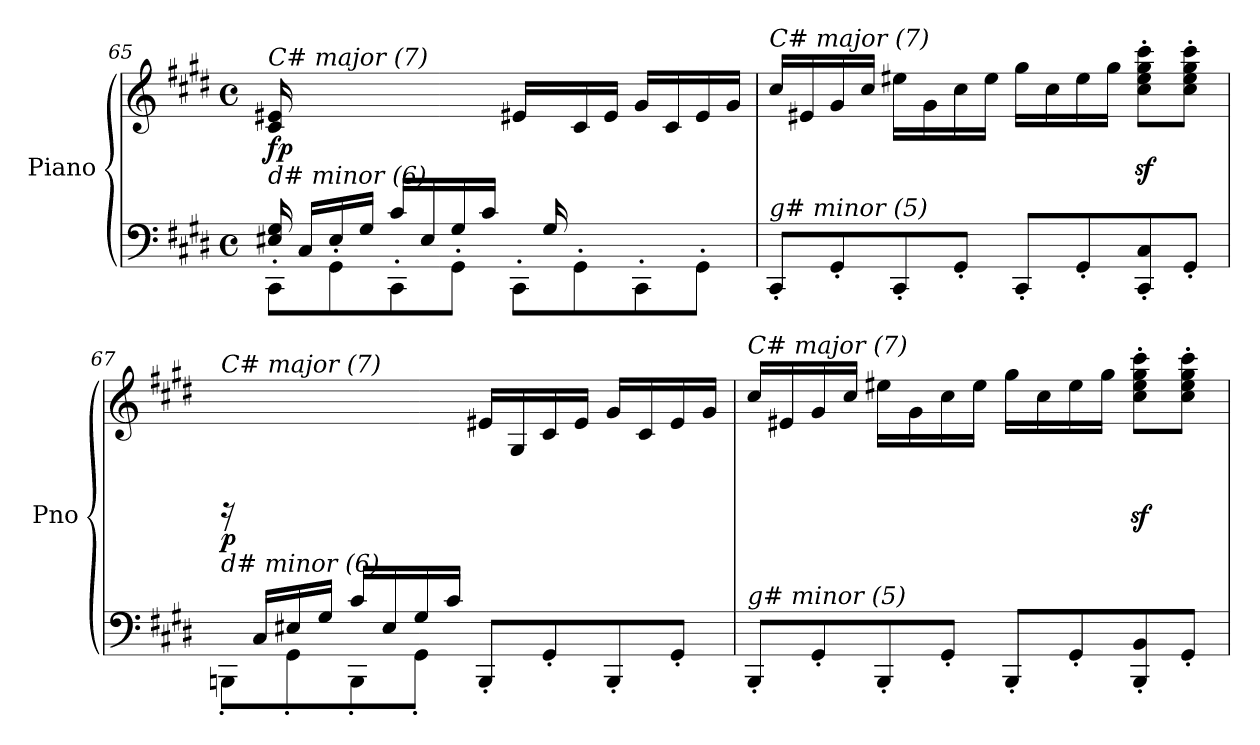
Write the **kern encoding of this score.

**kern	**kern	**dynam
*part1	*part1	*part1
*staff2	*staff1	*staff1/2
*I"Piano	*	*
*I'Pno	*	*
!!LO:LB:g=z
*clefF4	*clefG2	*
*k[f#c#g#d#]	*k[f#c#g#d#]	*
*M4/4	*M4/4	*
*met(c)	*met(c)	*
=65	=65	=65
*^	*^	*
*	*^	*	*	*
!	!	!	!LO:TX:i:t=C# major (7)	!	!
!LO:TX:i:t=d# minor (6)	!	!	!	!	!
!	!	!	!	!	!LO:DY:b
16ryy	16E#X/ 16G#/	8CC#'\L	16c#/ 16e#X/	16ryy	fp
16C#/LL	2...ryy	.	4..ryy	2...ryy	.
16E#/	.	8GG#'\	.	.	.
16G#/JJ	.	.	.	.	.
16c#/LL	.	8CC#'\	.	.	.
16E#/	.	.	.	.	.
16G#/	.	8GG#'\J	.	.	.
16c#/JJ	.	.	.	.	.
16ryy	.	8CC#'\L	16e#X/LL	.	.
16G#/	.	.	16ryy	.	.
4.ryy	.	8GG#'\	16c#/	.	.
.	.	.	16e#/JJ	.	.
.	.	8CC#'\	16g#/LL	.	.
.	.	.	16c#/	.	.
.	.	8GG#'\J	16e#/	.	.
.	.	.	16g#/JJ	.	.
*v	*v	*v	*	*	*
*	*v	*v	*
=66	=66	=66
!	!LO:TX:i:t=C# major (7)	!
!LO:TX:i:t=g# minor (5)	!	!
8CC#'/L	16cc#/LL	.
.	16e#X/	.
8GG#'/	16g#/	.
.	16cc#/JJ	.
8CC#'/	16ee#X\LL	.
.	16g#\	.
8GG#'/J	16cc#\	.
.	16ee#\JJ	.
8CC#'/L	16gg#\LL	.
.	16cc#\	.
8GG#'/	16ee#\	.
.	16gg#\JJ	.
8CC#/' 8C#/'	8cc#\z<' 8ee#\z<' 8gg#\z<' 8ccc#\z<'L	.
8GG#'/J	8cc#\' 8ee#\' 8gg#\' 8ccc#\'J	.
!!LO:LB:g=z
=67	=67	=67
*^	*	*
!	!	!LO:TX:i:t=C# major (7)	!
!LO:TX:i:t=d# minor (6)	!	!	!
!	!	!	!LO:DY:b
16ryy	8BBBn'\L	16rCC	p
16C#/LL	.	4..ryy	.
16E#X/	8GG#'\	.	.
16G#/JJ	.	.	.
16c#/LL	8BBB'\	.	.
16E#/	.	.	.
16G#/	8GG#'\J	.	.
16c#/JJ	.	.	.
2ryy	8BBB'/L	16e#X/LL	.
.	.	16G#/	.
.	8GG#'/	16c#/	.
.	.	16e#/JJ	.
.	8BBB'/	16g#/LL	.
.	.	16c#/	.
.	8GG#'/J	16e#/	.
.	.	16g#/JJ	.
*v	*v	*	*
=68	=68	=68
!	!LO:TX:i:t=C# major (7)	!
!LO:TX:i:t=g# minor (5)	!	!
8BBB'/L	16cc#/LL	.
.	16e#X/	.
8GG#'/	16g#/	.
.	16cc#/JJ	.
8BBB'/	16ee#X\LL	.
.	16g#\	.
8GG#'/J	16cc#\	.
.	16ee#\JJ	.
8BBB'/L	16gg#\LL	.
.	16cc#\	.
8GG#'/	16ee#\	.
.	16gg#\JJ	.
8BBB/' 8BB/'	8cc#\z<' 8ee#\z<' 8gg#\z<' 8ccc#\z<'L	.
8GG#'/J	8cc#\' 8ee#\' 8gg#\' 8ccc#\'J	.
=	=	=
*-	*-	*-
